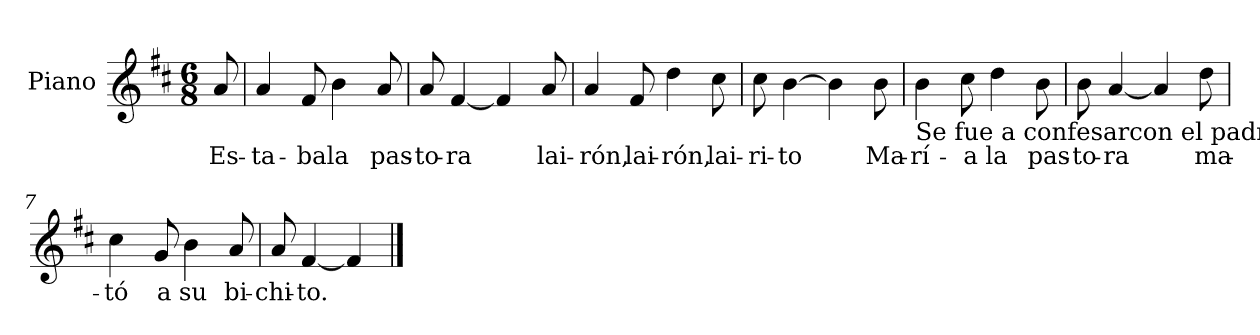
**kern	**text
*part1	*part1
*staff1	*staff1
*I"Piano	*
*I'Pno	*
*clefG2	*
*k[f#c#]	*
*D:	*
*M6/8	*
=	=
8a/	Es-
=1	=1
4a/	-ta-
8f#/	-ba
4b\	la
8a/	pas-
=2	=2
8a/	-to-
[4f#/	-ra
4f#/]	.
8a/	lai-
=3	=3
4a/	-rón,
8f#/	lai-
4dd\	-rón,
8cc#\	lai-
=4	=4
8cc#\	-ri-
[4b\	-to
4b\]	.
8b\	Ma-
!!LO:LB:g=z
=5	=5
!LO:TX:b:t=Se fue a confesarcon el padre Cerezo.De penitencia mando,mando hacer un queso.Con leche de sus cabrasmandó hacer un queso,De penitencia mandoque a mí me des un beso.	!
4b\	-rí-
8cc#\	-a
4dd\	la
8b\	pas-
=6	=6
8b\	-to-
[4a/	-ra
4a/]	.
8dd\	ma-
=7	=7
4cc#\	-tó
8g/	a
4b\	su
8a/	bi-
=8	=8
8a/	-chi-
[4f#/	-to.
4f#/]	.
==	==
*-	*-
